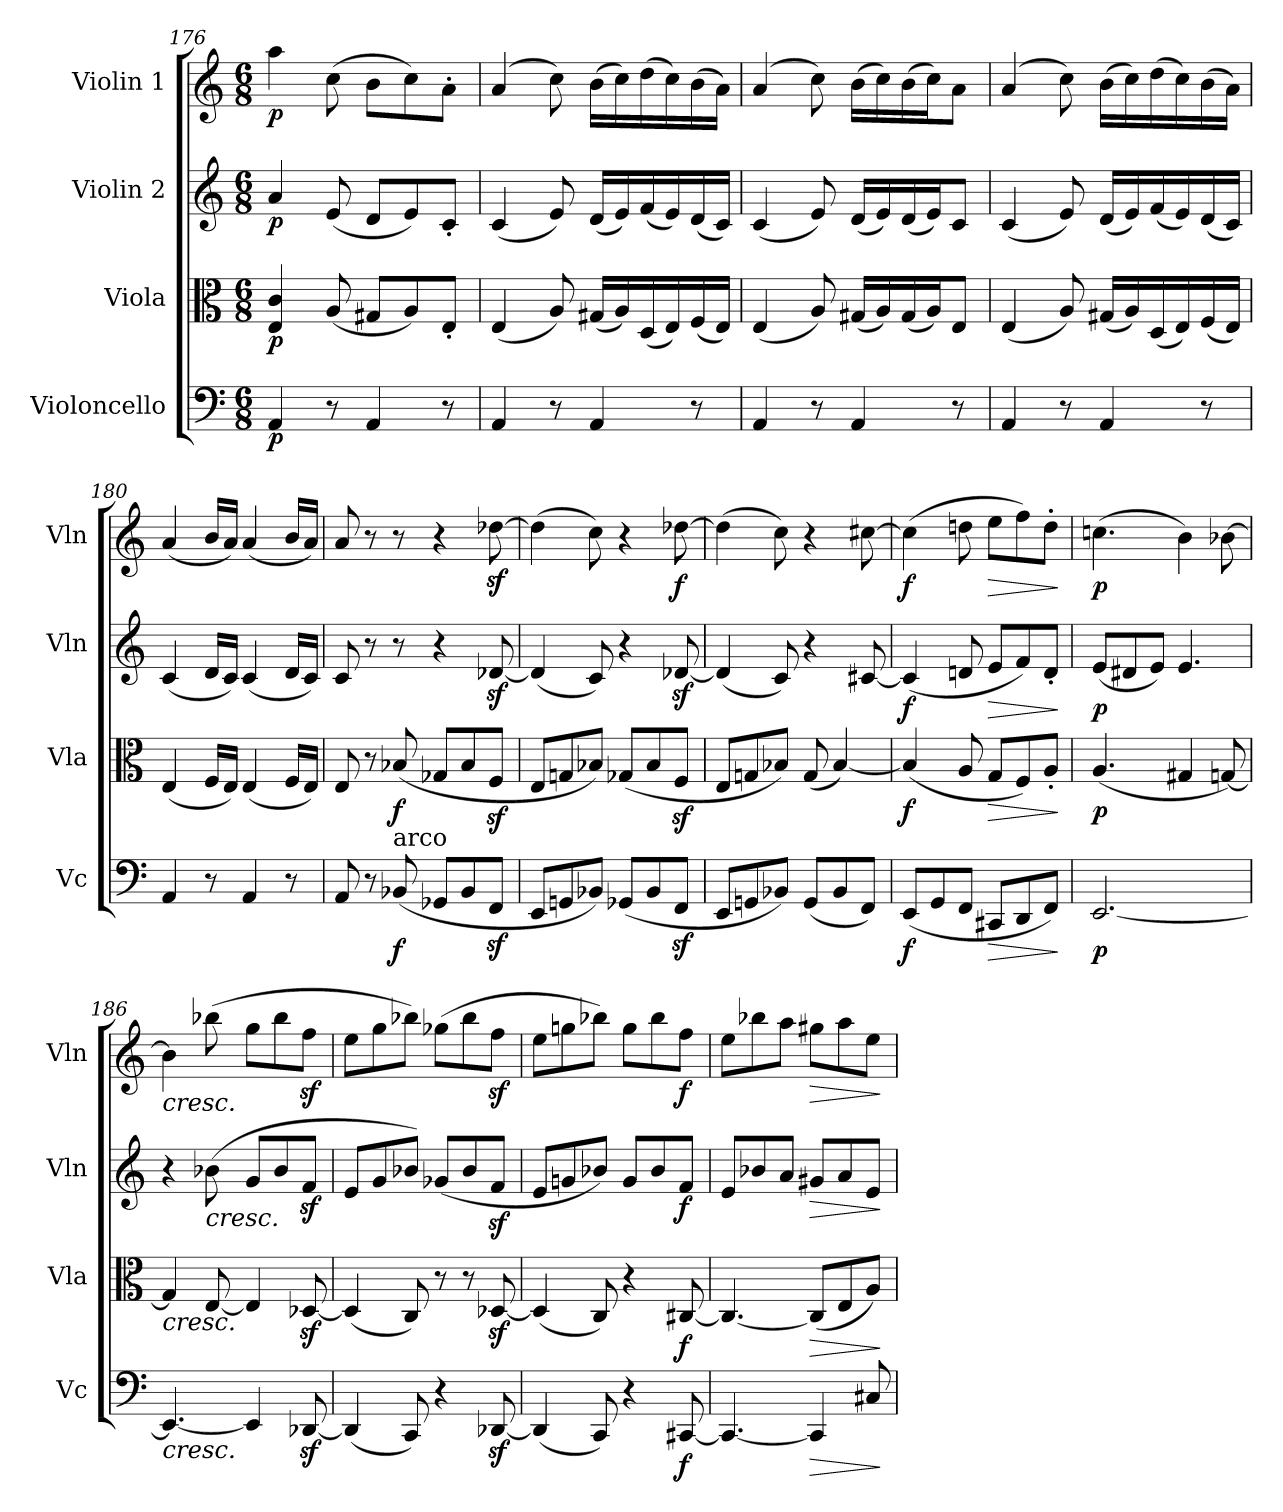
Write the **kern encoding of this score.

**kern	**dynam	**kern	**dynam	**kern	**dynam	**kern	**dynam
*part4	*part4	*part3	*part3	*part2	*part2	*part1	*part1
*staff4	*staff4	*staff3	*staff3	*staff2	*staff2	*staff1	*staff1
*I"Violoncello	*	*I"Viola	*	*I"Violin 2	*	*I"Violin 1	*
*I'Vc	*	*I'Vla	*	*I'Vln	*	*I'Vln	*
*clefF4	*	*clefC3	*	*clefG2	*	*clefG2	*
*k[]	*	*k[]	*	*k[]	*	*k[]	*
*M6/8	*	*M6/8	*	*M6/8	*	*M6/8	*
=176	=176	=176	=176	=176	=176	=176	=176
!	!LO:DY:b	!	!LO:DY:b	!	!LO:DY:b	!	!LO:DY:b
4AA/	p	4E/ 4c/	p	4a/	p	4aa\	p
8r	.	(<8A/	.	(<8e/	.	(>8cc\	.
4AA/	.	8G#X/L	.	8d/L	.	8b\L	.
.	.	8A/)	.	8e/)	.	8cc\)	.
8r	.	8E'/J	.	8c'/J	.	8a'\J	.
=177	=177	=177	=177	=177	=177	=177	=177
4AA/	.	(<4E/	.	(<4c/	.	(>4a/	.
8r	.	8A/)	.	8e/)	.	8cc\)	.
4AA/	.	(<16G#X/LL	.	(<16d/LL	.	(>16b\LL	.
.	.	16A/)	.	16e/)	.	16cc\)	.
.	.	(<16D/	.	(<16f/	.	(16dd\	.
.	.	16E/)	.	16e/)	.	16cc\)	.
8r	.	(<16F/	.	(<16d/	.	(>16b\	.
.	.	16E/JJ)	.	16c/JJ)	.	16a\JJ)	.
=178	=178	=178	=178	=178	=178	=178	=178
4AA/	.	(<4E/	.	(<4c/	.	(>4a/	.
8r	.	8A/)	.	8e/)	.	8cc\)	.
4AA/	.	(<16G#X/LL	.	(<16d/LL	.	(16b\LL	.
.	.	16A/)	.	16e/)	.	16cc\)	.
.	.	(<16G#/	.	(<16d/	.	(>16b\	.
.	.	16A/J)	.	16e/J)	.	16cc\J)	.
8r	.	8E/J	.	8c/J	.	8a\J	.
=179	=179	=179	=179	=179	=179	=179	=179
4AA/	.	(<4E/	.	(<4c/	.	(>4a/	.
8r	.	8A/)	.	8e/)	.	8cc\)	.
4AA/	.	(<16G#X/LL	.	(<16d/LL	.	(>16b\LL	.
.	.	16A/)	.	16e/)	.	16cc\)	.
.	.	(<16D/	.	(<16f/	.	(>16dd\	.
.	.	16E/)	.	16e/)	.	16cc\)	.
8r	.	(<16F/	.	(<16d/	.	(>16b\	.
.	.	16E/JJ)	.	16c/JJ)	.	16a\JJ)	.
=180	=180	=180	=180	=180	=180	=180	=180
4AA/	.	(<4E/	.	(<4c/	.	(<4a/	.
8r	.	16F/LL	.	16d/LL	.	16b/LL	.
.	.	16E/JJ)	.	16c/JJ)	.	16a/JJ)	.
4AA/	.	(<4E/	.	(<4c/	.	(<4a/	.
8r	.	16F/LL	.	16d/LL	.	16b/LL	.
.	.	16E/JJ)	.	16c/JJ)	.	16a/JJ)	.
=181	=181	=181	=181	=181	=181	=181	=181
8AA/	.	8E/	.	8c/	.	8a/	.
8r	.	8r	.	8r	.	8r	.
!LO:TX:a:t=arco	!	!	!	!	!	!	!
!	!LO:DY:b	!	!LO:DY:b	!	!	!	!
(8BB-X/	f	(<8B-X/	f	8r	.	8r	.
8GG-X/L	.	8G-X/L	.	4r	.	4r	.
8BB-/	.	8B-/	.	.	.	.	.
8FFz</J	.	8Fz</J	.	[8d-Xz</	.	[>8dd-Xz<\	.
!!LO:LB:g=z
=182	=182	=182	=182	=182	=182	=182	=182
8EE/L	.	8E/L	.	(<4d-/]	.	(>4dd-\]	.
8GGn/	.	8Gn/	.	.	.	.	.
8BB-X/J)	.	8B-X/J)	.	8c/)	.	8cc\)	.
(<8GG-X/L	.	(<8G-X/L	.	4r	.	4r	.
8BB-/	.	8B-/	.	.	.	.	.
!	!	!	!	!	!	!	!LO:DY:b
8FFz</J	.	8Fz</J	.	[<8d-Xz</	.	[>8dd-X\	f
=183	=183	=183	=183	=183	=183	=183	=183
8EE/L	.	8E/L	.	(<4d-/]	.	(>4dd-\]	.
8GGn/	.	8Gn/	.	.	.	.	.
8BB-X/J)	.	8B-X/J)	.	8c/)	.	8cc\)	.
(<8GG/L	.	(<8G/	.	4r	.	4r	.
8BB-/	.	[<4B-/)	.	.	.	.	.
8FF/J)	.	.	.	[<8c#X/	.	[>8cc#X\	.
=184	=184	=184	=184	=184	=184	=184	=184
!	!LO:DY:b	!	!LO:DY:b	!	!LO:DY:b	!	!LO:DY:b
(<8EE/L	f	(<4B-/]	f	(<4c#/]	f	(>4cc#\]	f
8GG/	.	.	.	.	.	.	.
8FF/J	.	8A/	.	8dn/	.	8ddn\	.
!	!LO:HP:b	!	!LO:HP:b	!	!LO:HP:b	!	!LO:HP:b
8CC#X/L	>	8G/L	>	8e/L	>	8ee\L	>
8DD/	.	8F/)	.	8f/)	.	8ff\)	.
8FF/J)	.	8A'/J	.	8d'/J	.	8dd'\J	.
.	]	.	]	.	]	.	]
=185	=185	=185	=185	=185	=185	=185	=185
!	!LO:DY:b	!	!LO:DY:b	!	!LO:DY:b	!	!LO:DY:b
[<2.EE/	p	(<4.A/	p	(<8e/L	p	(>4.ccn\	p
.	.	.	.	8d#X/	.	.	.
.	.	.	.	8e/J)	.	.	.
.	.	4G#X/	.	4.e/	.	4b\)	.
.	.	[<8Gn/)	.	.	.	[>8b-X\	.
=186	=186	=186	=186	=186	=186	=186	=186
!	!	!	!	!	!	!LO:TX:b:i:t=cresc.	!
!	!	!LO:TX:b:i:t=cresc.	!	!	!	!	!
!LO:TX:b:i:t=cresc.	!	!	!	!	!	!	!
4.EE/_	.	4G/]	.	4r	.	4b-\]	.
!	!	!	!	!LO:TX:b:i:t=cresc.	!	!	!
.	.	[<8E/	.	(>8b-X\	.	(>8bb-X\	.
4EE/]	.	4E/]	.	8g/L	.	8gg\L	.
.	.	.	.	8b-/	.	8bb-\	.
[<8DD-Xz</	.	[<8D-Xz</	.	8fz</J	.	8ffz<\J	.
=187	=187	=187	=187	=187	=187	=187	=187
(<4DD-/]	.	(<4D-/]	.	8e/L	.	8ee\L	.
.	.	.	.	8g/	.	8gg\	.
8CC/)	.	8C/)	.	8b-X/J)	.	8bb-X\J)	.
4r	.	8r	.	(<8g-X/L	.	(>8gg-X\L	.
.	.	8r	.	8b-/	.	8bb-\	.
[<8DD-Xz</	.	[<8D-Xz</	.	8fz</J	.	8ffz<\J	.
=188	=188	=188	=188	=188	=188	=188	=188
(<4DD-/]	.	(<4D-/]	.	8e/L	.	8ee\L	.
.	.	.	.	8gn/	.	8ggn\	.
8CC/)	.	8C/)	.	8b-X/J)	.	8bb-X\J)	.
4r	.	4r	.	8g/L	.	8gg\L	.
.	.	.	.	8b-/	.	8bb-\	.
!	!LO:DY:b	!	!LO:DY:b	!	!LO:DY:b	!	!LO:DY:b
[<8CC#X/	f	[<8C#X/	f	8f/J	f	8ff\J	f
=189	=189	=189	=189	=189	=189	=189	=189
4.CC#/_	.	4.C#/_	.	8e/L	.	8ee\L	.
.	.	.	.	8b-X/	.	8bb-X\	.
.	.	.	.	8a/J	.	8aa\J	.
!	!LO:HP:b	!	!LO:HP:b	!	!LO:HP:b	!	!LO:HP:b
4CC#/]	>	(<8C#/L]	>	8g#X/L	>	8gg#X\L	>
.	.	8E/	.	8a/	.	8aa\	.
8C#X/	.	8A/J)	.	8e/J	.	8ee\J	.
.	]	.	]	.	]	.	]
=	=	=	=	=	=	=	=
*-	*-	*-	*-	*-	*-	*-	*-
